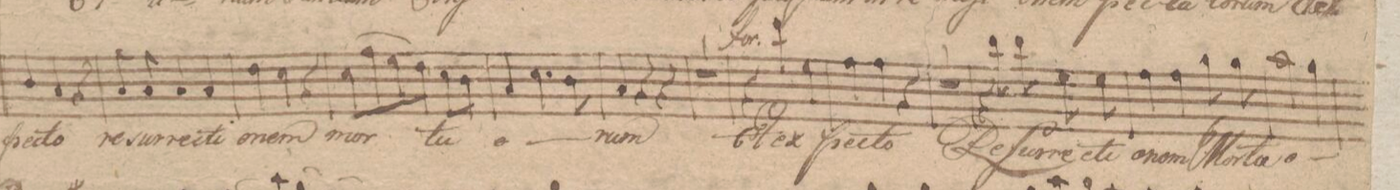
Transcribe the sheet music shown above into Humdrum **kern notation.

**kern	**text	**dynam
*I"Canto.	*	*
*clefC1	*	*
*k[f#c#]	*	*
*met(c|)	*	*
*M3/4	*	*
4g/	-pec-	.
4f#/	-to	.
4r	.	.
=221	=221	=221
8f#/	re-	.
8f#/	-sur-	.
4f#/	-re-	.
4f#/	-cti-	.
=222	=222	=222
4b\	-o-	.
4a\	-nem	.
4r	.	.
=223	=223	=223
(8a\L	mor-	.
8dd\	.	.
8cc#\	.	.
8b\J)	.	.
8a\L	-tu-	.
8g\J	.	.
=224	=224	=224
4f#/	-o-	.
4.a\	.	.
8g\	.	.
=225	=225	=225
4f#/	-rum	.
2r	.	.
=226	=226	=226
2.r	.	.
=227	=227	=227
4r	.	f
4gg\	Et	.
4cc#\	ex-	.
=228	=228	=228
4dd\	-pec-	.
4dd\	-to	.
4r	.	.
=229	=229	=229
2.r	.	.
=230	=230	=230
4r	.	.
8gg\	Re-	.
8gg\	-ſur-	.
8cc#\	-rec-	.
8cc#\	-ti-	.
=231	=231	=231
4dd\	-o-	.
4dd\	-nem	.
8ee\	Mor-	.
8ee\	-tu-	.
=232	=232	=232
2ff#\	-o-	.
4ee\	.	.
=233	=233	=233
*-	*-	*-
